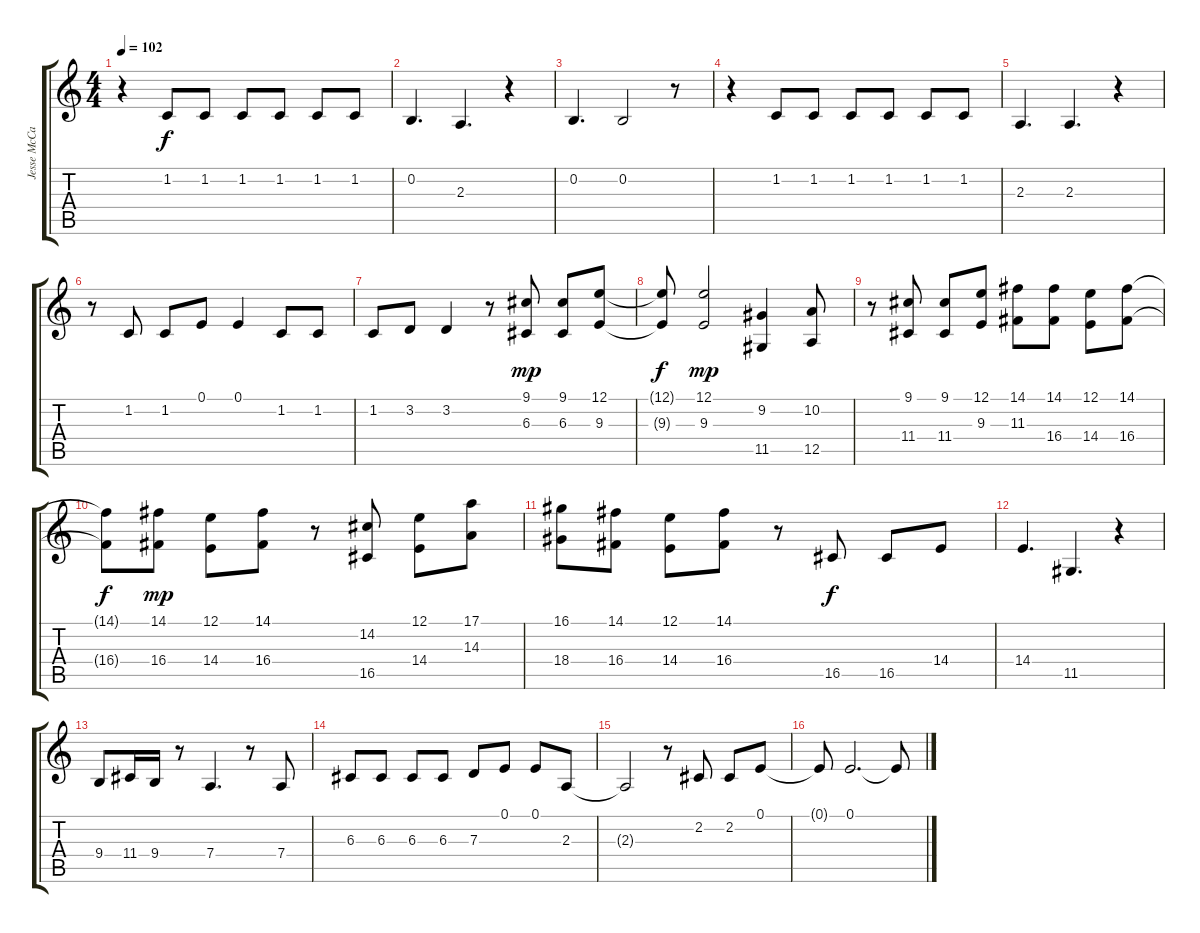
\track ("Jesse McCartney" "Jesse McCa") {instrument lead2sawtooth}
\staff {score tabs}
\tuning (E4 B3 G3 D3 A2 E2) {hide}
\ts (4 4)
\tempo 102
\clef g2
\ks c
r.4{dy f} 1.2.8 1.2.8 1.2.8 1.2.8 1.2.8 1.2.8 |
0.2.4{d} 2.3.4{d} r.4 |
0.2.4{d} 0.2.2 r.8 |
r.4 1.2.8 1.2.8 1.2.8 1.2.8 1.2.8 1.2.8 |
2.3.4{d} 2.3.4{d} r.4 |
r.8 1.2.8 1.2.8 0.1.8 0.1.4 1.2.8 1.2.8 |
1.2.8 3.2.8 3.2.4 r.8 (9.1 6.3).8{dy mp} (9.1 6.3).8 (12.1 9.3).8 |
(12.1{t} 9.3{t}).8{dy f} (12.1 9.3).2{dy mp} (9.2 11.5).4 (10.2 12.5).8 |
r.8 (9.1 11.4).8 (9.1 11.4).8 (12.1 9.3).8 (14.1 11.3).8 (14.1 16.4).8 (12.1 14.4).8 (14.1 16.4).8 |
(14.1{t} 16.4{t}).8{dy f} (14.1 16.4).8{dy mp} (12.1 14.4).8 (14.1 16.4).8 r.8 (14.2 16.5).8 (12.1 14.4).8 (17.1 14.3).8 |
(16.1 18.4).8 (14.1 16.4).8 (12.1 14.4).8 (14.1 16.4).8 r.8 16.5.8{dy f} 16.5.8 14.4.8 |
14.4.4{d} 11.5.4{d} r.4 |
9.4.8 11.4.16 9.4.16 r.8 7.4.4{d} r.8 7.4.8 |
6.3.8 6.3.8 6.3.8 6.3.8 7.3.8 0.1.8 0.1.8 2.3.8 |
2.3{t}.2 r.8 2.2.8 2.2.8 0.1.8 |
0.1{t}.8 0.1.2{d} 0.1{t}.8
